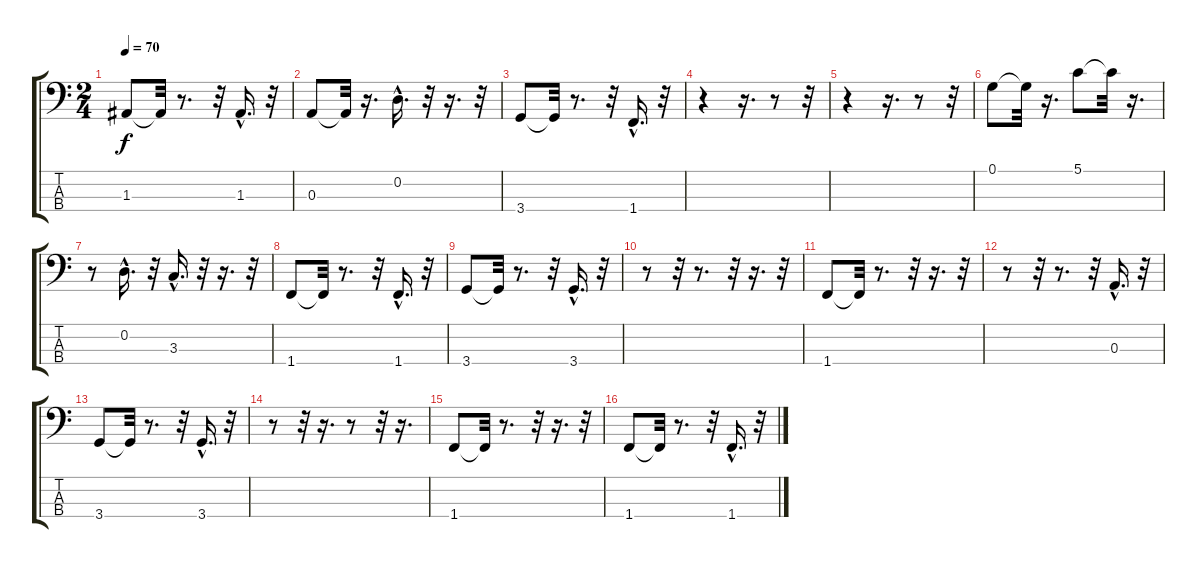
\track "" {instrument electricbassfinger}
\staff {score tabs}
\tuning (G2 D2 A1 E1) {hide}
\ts (2 4)
\tempo 70
\clef f4
\ks c
1.3.8{dy f} 1.3{t}.32 r.8{d} r.32 1.3{hac}.16{d} r.32 |
0.3.8 0.3{t}.32 r.16{d} 0.2{hac}.16{d} r.32 r.16{d} r.32 |
3.4.8 3.4{t}.32 r.8{d} r.32 1.4{hac}.16{d} r.32 |
r.4 r.16{d} r.8 r.32 |
r.4 r.16{d} r.8 r.32 |
0.1.8 0.1{t}.32 r.16{d} 5.1.8 5.1{t}.32 r.16{d} |
r.8 0.2{hac}.16{d} r.32 3.3{hac}.16{d} r.32 r.16{d} r.32 |
1.4.8 1.4{t}.32 r.8{d} r.32 1.4{hac}.16{d} r.32 |
3.4.8 3.4{t}.32 r.8{d} r.32 3.4{hac}.16{d} r.32 |
r.8 r.32 r.8{d} r.32 r.16{d} r.32 |
1.4.8 1.4{t}.32 r.8{d} r.32 r.16{d} r.32 |
r.8 r.32 r.8{d} r.32 0.3{hac}.16{d} r.32 |
3.4.8 3.4{t}.32 r.8{d} r.32 3.4{hac}.16{d} r.32 |
r.8 r.32 r.16{d} r.8 r.32 r.16{d} |
1.4.8 1.4{t}.32 r.8{d} r.32 r.16{d} r.32 |
1.4.8 1.4{t}.32 r.8{d} r.32 1.4{hac}.16{d} r.32
